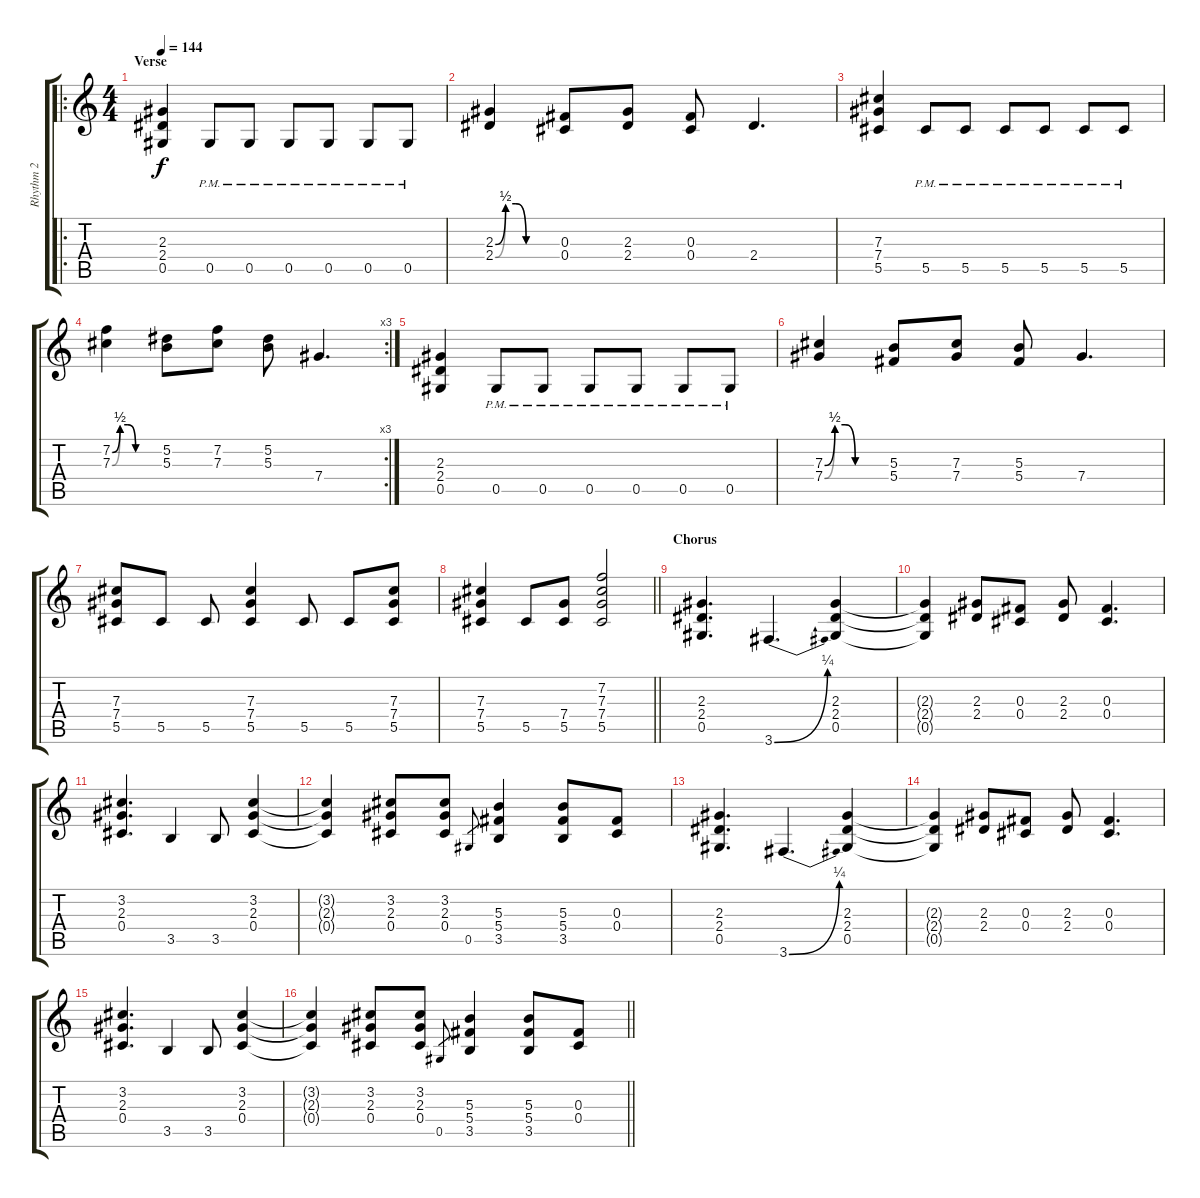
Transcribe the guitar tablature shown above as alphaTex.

\track ("Rhythm 2" "Rhythm 2") {instrument overdrivenguitar}
\staff {score tabs}
\tuning (Eb4 Bb3 Gb3 Db3 Ab2 Eb2) {hide}
\ro
\ts (4 4)
\section ("" "Verse")
\tempo 144
\clef g2
\ks c
(2.3 2.4 0.5).4{dy f} 0.5{pm}.8 0.5{pm}.8 0.5{pm}.8 0.5{pm}.8 0.5{pm}.8 0.5{pm}.8 |
(2.3{be (custom 0 0 10 2 20 2 30 0 60 0)} 2.4{be (custom 0 0 10 2 20 2 30 0 60 0)}).4 (0.3 0.4).8 (2.3 2.4).8 (0.3 0.4).8 2.4.4{d} |
(7.3 7.4 5.5).4 5.5{pm}.8 5.5{pm}.8 5.5{pm}.8 5.5{pm}.8 5.5{pm}.8 5.5{pm}.8 |
\rc 3
(7.2{be (custom 0 0 10 2 20 2 30 0 60 0)} 7.3{be (custom 0 0 10 2 20 2 30 0 60 0)}).4 (5.2 5.3).8 (7.2 7.3).8 (5.2 5.3).8 7.4.4{d} |
(2.3 2.4 0.5).4 0.5{pm}.8 0.5{pm}.8 0.5{pm}.8 0.5{pm}.8 0.5{pm}.8 0.5{pm}.8 |
(7.3{be (custom 0 0 10 2 20 2 30 0 60 0)} 7.4{be (custom 0 0 10 2 20 2 30 0 60 0)}).4 (5.3 5.4).8 (7.3 7.4).8 (5.3 5.4).8 7.4.4{d} |
(7.3 7.4 5.5).8 5.5.8 5.5.8 (7.3 7.4 5.5).4 5.5.8 5.5.8 (7.3 7.4 5.5).8 |
\barLineRight lightlight
(7.3 7.4 5.5).4 5.5.8 (7.4 5.5).8 (7.2 7.3 7.4 5.5).2 |
\section ("" "Chorus")
(2.3 2.4 0.5).4{d} 3.6{be (bend 0 0 60 1)}.4{d} (2.3 2.4 0.5).4 |
(2.3{t} 2.4{t} 0.5{t}).4 (2.3 2.4).8 (0.3 0.4).8 (2.3 2.4).8 (0.3 0.4).4{d} |
(3.2 2.3 0.4).4{d} 3.5.4 3.5.8 (3.2 2.3 0.4).4 |
(3.2{t} 2.3{t} 0.4{t}).4 (3.2 2.3 0.4).8 (3.2 2.3 0.4).8 0.5.8{gr} (5.3 5.4 3.5).4 (5.3 5.4 3.5).8 (0.3 0.4).8 |
(2.3 2.4 0.5).4{d} 3.6{be (bend 0 0 60 1)}.4{d} (2.3 2.4 0.5).4 |
(2.3{t} 2.4{t} 0.5{t}).4 (2.3 2.4).8 (0.3 0.4).8 (2.3 2.4).8 (0.3 0.4).4{d} |
(3.2 2.3 0.4).4{d} 3.5.4 3.5.8 (3.2 2.3 0.4).4 |
\barLineRight lightlight
(3.2{t} 2.3{t} 0.4{t}).4 (3.2 2.3 0.4).8 (3.2 2.3 0.4).8 0.5.8{gr} (5.3 5.4 3.5).4 (5.3 5.4 3.5).8 (0.3 0.4).8
